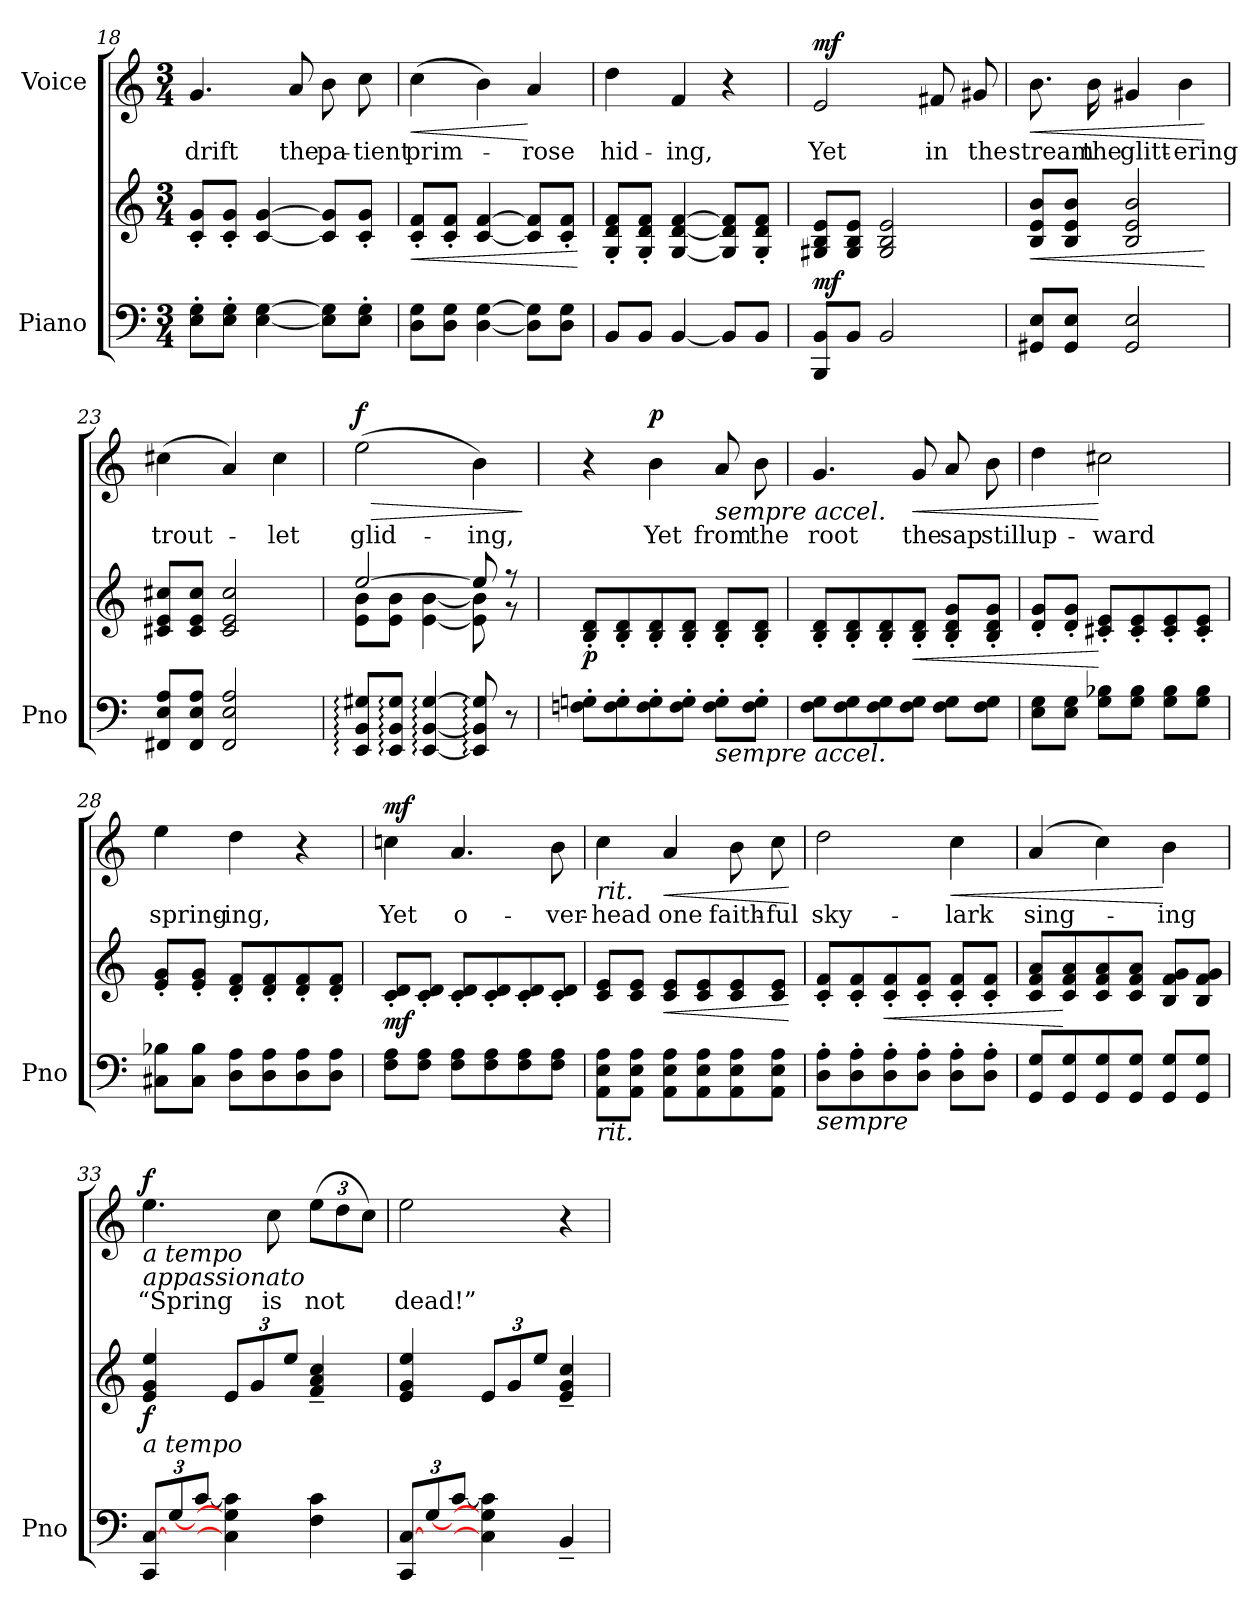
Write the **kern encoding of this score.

**kern	**kern	**dynam	**kern	**text	**dynam
*part2	*part2	*part2	*part1	*part1	*part1
*staff3	*staff2	*staff2/3	*staff1	*staff1	*staff1
*I"Piano	*	*	*I"Voice	*	*
*I'Pno	*	*	*	*	*
*clefF4	*clefG2	*	*clefG2	*	*
*k[]	*k[]	*	*k[]	*	*
*M3/4	*M3/4	*	*M3/4	*	*
=18	=18	=18	=18	=18	=18
!	!	!	!	!LO:LY:b	!
8E\' 8G\'L	8c/' 8g/'L	.	4.g/	drift	.
8E\' 8G\'J	8c/' 8g/'J	.	.	.	.
[4E\ [4G\	[4c/ [4g/	.	.	.	.
!	!	!	!	!LO:LY:b	!
.	.	.	8a/	the	.
!	!	!	!	!LO:LY:b	!
8E\] 8G\]L	8c/] 8g/]L	.	8b\	pa-	.
!	!	!	!	!LO:LY:b	!
8E\' 8G\'J	8c/' 8g/'J	.	8cc\	-tient	.
!!LO:PB:g=z
=19	=19	=19	=19	=19	=19
!	!	!LO:HP:b	!	!LO:LY:b	!LO:HP:b
8D\ 8G\L	8c/' 8f/'L	<	(4cc\	prim-	<
8D\ 8G\J	8c/' 8f/'J	.	.	.	.
[4D\ [4G\	[4c/ [4f/	.	4b\)	.	.
!	!	!	!	!LO:LY:b	!
8D\] 8G\]L	8c/] 8f/]L	.	4a/	-rose	[
8D\ 8G\J	8c/' 8f/'J	.	.	.	.
.	.	[	.	.	.
=20	=20	=20	=20	=20	=20
!	!	!	!	!LO:LY:b	!
8BB/L	8G/' 8d/' 8f/'L	.	4dd\	hid-	.
8BB/J	8G/' 8d/' 8f/'J	.	.	.	.
!	!	!	!	!LO:LY:b	!
[4BB/	[4G/ [4d/ [4f/	.	4f/	-ing,	.
8BB/L]	8G/] 8d/] 8f/]L	.	4r	.	.
8BB/J	8G/' 8d/' 8f/'J	.	.	.	.
=21	=21	=21	=21	=21	=21
!	!	!LO:DY:b	!	!LO:LY:b	!LO:DY:a
8BBB/ 8BB/L	8G#X/ 8B/ 8e/L	mf	2e/	Yet	mf
8BB/J	8G#/ 8B/ 8e/J	.	.	.	.
2BB/	2G#/ 2B/ 2e/	.	.	.	.
!	!	!	!	!LO:LY:b	!
.	.	.	8f#X/	in	.
!	!	!	!	!LO:LY:b	!
.	.	.	8g#X/	the	.
=22	=22	=22	=22	=22	=22
!	!	!LO:HP:b	!	!LO:LY:b	!LO:HP:b
8GG#X/ 8E/L	8B/ 8e/ 8b/L	<	8.b\	stream	<
8GG#/ 8E/J	8B/ 8e/ 8b/J	.	.	.	.
!	!	!	!	!LO:LY:b	!
.	.	.	16b\	the	.
!	!	!	!	!LO:LY:b	!
2GG#/ 2E/	2B/ 2e/ 2b/	.	4g#X/	glitt-	.
!	!	!	!	!LO:LY:b	!
.	.	.	4b\	-ering	.
.	.	[	.	.	[
!!LO:LB:g=z
=23	=23	=23	=23	=23	=23
!	!	!	!	!LO:LY:b	!
8FF#X/ 8E/ 8A/L	8c#X/ 8e/ 8cc#X/L	.	(4cc#X\	trout-	.
8FF#/ 8E/ 8A/J	8c#/ 8e/ 8cc#/J	.	.	.	.
2FF#/ 2E/ 2A/	2c#/ 2e/ 2cc#/	.	4a/)	.	.
!	!	!	!	!LO:LY:b	!
.	.	.	4cc#\	-let	.
=24	=24	=24	=24	=24	=24
*	*^	*	*	*	*
!	!	!	!	!	!LO:LY:b	!LO:HP:b
!	!	!	!	!	!	!LO:DY:n=1:a
8EE/: 8BB/: 8G#X/:L	[2ee/	8e\ 8b\L	.	(2ee\	glid-	> f
8EE/: 8BB/: 8G#/:J	.	8e\ 8b\J	.	.	.	.
[4EE/: [4BB/: [4G#/:	.	[4e\ [4b\	.	.	.	.
!	!	!	!	!	!LO:LY:b	!
8EE/]: 8BB/]: 8G#/]:	8ee/]	8e\] 8b\]	.	4b\)	-ing,	.
8r	8r	8r	.	.	.	.
*	*v	*v	*	*	*	*
.	.	.	.	.	]
=25	=25	=25	=25	=25	=25
!	!	!LO:DY:b	!	!	!
8Fn\' 8Gn\'L	8B/' 8d/'L	p	4r	.	.
8F\' 8G\'	8B/' 8d/'	.	.	.	.
!	!	!	!	!LO:LY:b	!LO:DY:a
8F\' 8G\'	8B/' 8d/'	.	4b\	Yet	p
8F\' 8G\'J	8B/' 8d/'J	.	.	.	.
!	!	!	!LO:TX:b:i:t=sempre accel.	!	!
!LO:TX:b:i:t=sempre accel.	!	!	!	!	!
!	!	!	!	!LO:LY:b	!
8F\' 8G\'L	8B/' 8d/'L	.	8a/	from	.
!	!	!	!	!LO:LY:b	!
8F\' 8G\'J	8B/' 8d/'J	.	8b\	the	.
=26	=26	=26	=26	=26	=26
!	!	!	!	!LO:LY:b	!
8F\ 8G\L	8B/' 8d/'L	.	4.g/	root	.
8F\ 8G\	8B/' 8d/'	.	.	.	.
8F\ 8G\	8B/' 8d/'	.	.	.	.
!	!	!LO:HP:b	!	!LO:LY:b	!LO:HP:b
8F\ 8G\J	8B/' 8d/'J	<	8g/	the	<
!	!	!	!	!LO:LY:b	!
8F\ 8G\L	8B/' 8d/' 8g/'L	.	8a/	sap	.
!	!	!	!	!LO:LY:b	!
8F\ 8G\J	8B/' 8d/' 8g/'J	.	8b\	still	.
!!LO:LB:g=z
=27	=27	=27	=27	=27	=27
!	!	!	!	!LO:LY:b	!
8E\ 8G\L	8d/' 8g/'L	.	4dd\	up-	.
8E\ 8G\J	8d/' 8g/'J	.	.	.	.
!	!	!	!	!LO:LY:b	!
8G\ 8B-X\L	8c#X/' 8e/'L	[	2cc#X\	-ward	[
8G\ 8B-\J	8c#/' 8e/'	.	.	.	.
8G\ 8B-\L	8c#/' 8e/'	.	.	.	.
8G\ 8B-\J	8c#/' 8e/'J	.	.	.	.
=28	=28	=28	=28	=28	=28
!	!	!	!	!LO:LY:b	!
8C#X\ 8B-X\L	8e/' 8g/'L	.	4ee\	spring-	.
8C#\ 8B-\J	8e/' 8g/'J	.	.	.	.
!	!	!	!	!LO:LY:b	!
8D\ 8A\L	8d/' 8f/'L	.	4dd\	-ing,	.
8D\ 8A\	8d/' 8f/'	.	.	.	.
8D\ 8A\	8d/' 8f/'	.	4r	.	.
8D\ 8A\J	8d/' 8f/'J	.	.	.	.
=29	=29	=29	=29	=29	=29
!	!	!LO:DY:b	!	!LO:LY:b	!LO:DY:a
8F\ 8A\L	8c/' 8d/'L	mf	4ccn\	Yet	mf
8F\ 8A\J	8c/' 8d/'J	.	.	.	.
!	!	!	!	!LO:LY:b	!
8F\ 8A\L	8c/' 8d/'L	.	4.a/	o-	.
8F\ 8A\	8c/' 8d/'	.	.	.	.
8F\ 8A\	8c/' 8d/'	.	.	.	.
!	!	!	!	!LO:LY:b	!
8F\ 8A\J	8c/' 8d/'J	.	8b\	-ver-	.
=30	=30	=30	=30	=30	=30
!	!	!	!LO:TX:b:i:t=rit.	!	!
!LO:TX:b:i:t=rit.	!	!	!	!	!
!	!	!	!	!LO:LY:b	!
8AA\ 8E\ 8A\L	8c/ 8e/L	.	4cc\	-head	.
8AA\ 8E\ 8A\J	8c/ 8e/J	.	.	.	.
!	!	!LO:HP:b	!	!LO:LY:b	!LO:HP:b
8AA\ 8E\ 8A\L	8c/ 8e/L	<	4a/	one	<
8AA\ 8E\ 8A\	8c/ 8e/	.	.	.	.
!	!	!	!	!LO:LY:b	!
8AA\ 8E\ 8A\	8c/ 8e/	.	8b\	faith-	.
!	!	!	!	!LO:LY:b	!
8AA\ 8E\ 8A\J	8c/ 8e/J	.	8cc\	-ful	.
.	.	[	.	.	[
!!LO:LB:g=z
=31	=31	=31	=31	=31	=31
!LO:TX:b:i:t=sempre	!	!	!	!	!
!	!	!	!	!LO:LY:b	!
8D\' 8A\'L	8c/' 8f/'L	.	2dd\	sky-	.
8D\' 8A\'	8c/' 8f/'	.	.	.	.
!	!	!LO:HP:b	!	!	!
8D\' 8A\'	8c/' 8f/'	<	.	.	.
8D\' 8A\'J	8c/' 8f/'J	.	.	.	.
!	!	!	!	!LO:LY:b	!LO:HP:b
8D\' 8A\'L	8c/' 8f/'L	.	4cc\	-lark	<
8D\' 8A\'J	8c/' 8f/'J	.	.	.	.
=32	=32	=32	=32	=32	=32
!	!	!	!	!LO:LY:b	!
8GG/ 8G/L	8c/ 8f/ 8a/L	.	(4a/	sing-	.
8GG/ 8G/	8c/ 8f/ 8a/	[	.	.	.
8GG/ 8G/	8c/ 8f/ 8a/	.	4cc\)	.	.
8GG/ 8G/J	8c/ 8f/ 8a/J	.	.	.	.
!	!	!	!	!LO:LY:b	!
8GG/ 8G/L	8B/ 8f/ 8g/L	.	4b\	-ing	[
8GG/ 8G/J	8B/ 8f/ 8g/J	.	.	.	.
=33	=33	=33	=33	=33	=33
*Xbrackettup	*	*	*	*	*
!	!	!	!LO:TX:b:i:t=a tempo	!	!
!	!	!	!LO:TX:b:i:t=appassionato	!	!
!	!LO:TX:b:i:t=a tempo	!	!	!	!
!	!	!LO:DY:b	!	!LO:LY:b	!LO:DY:a
12CC/ [<12C/L	4e/ 4g/ 4ee/	f	4.ee\	“Spring	f
[<12G/	.	.	.	.	.
[12c/J	.	.	.	.	.
*	*Xbrackettup	*	*	*	*
4C\] 4G\] 4c\]	12e/L	.	.	.	.
.	12g/	.	.	.	.
!	!	!	!	!LO:LY:b	!
.	.	.	8cc\	is	.
.	12ee/J	.	.	.	.
!	!	!	!	!LO:LY:b	!
4F\ 4c\	(4f/~> 4a/~> 4cc/~>	.	(12ee\L	not	.
.	.	.	12dd\	.	.
.	.	.	12cc\J)	.	.
=34	=34	=34	=34	=34	=34
!	!	!	!	!LO:LY:b	!
12CC/ [<12C/L	4e/ 4g/ 4ee/	.	2ee\	dead!”	.
[<12G/	.	.	.	.	.
[12c/J	.	.	.	.	.
4C\] 4G\] 4c\]	12e/L	.	.	.	.
.	12g/	.	.	.	.
.	12ee/J	.	.	.	.
4BB~/	(4e/~> 4g/~> 4cc/~>	.	4r	.	.
=	=	=	=	=	=
*-	*-	*-	*-	*-	*-
